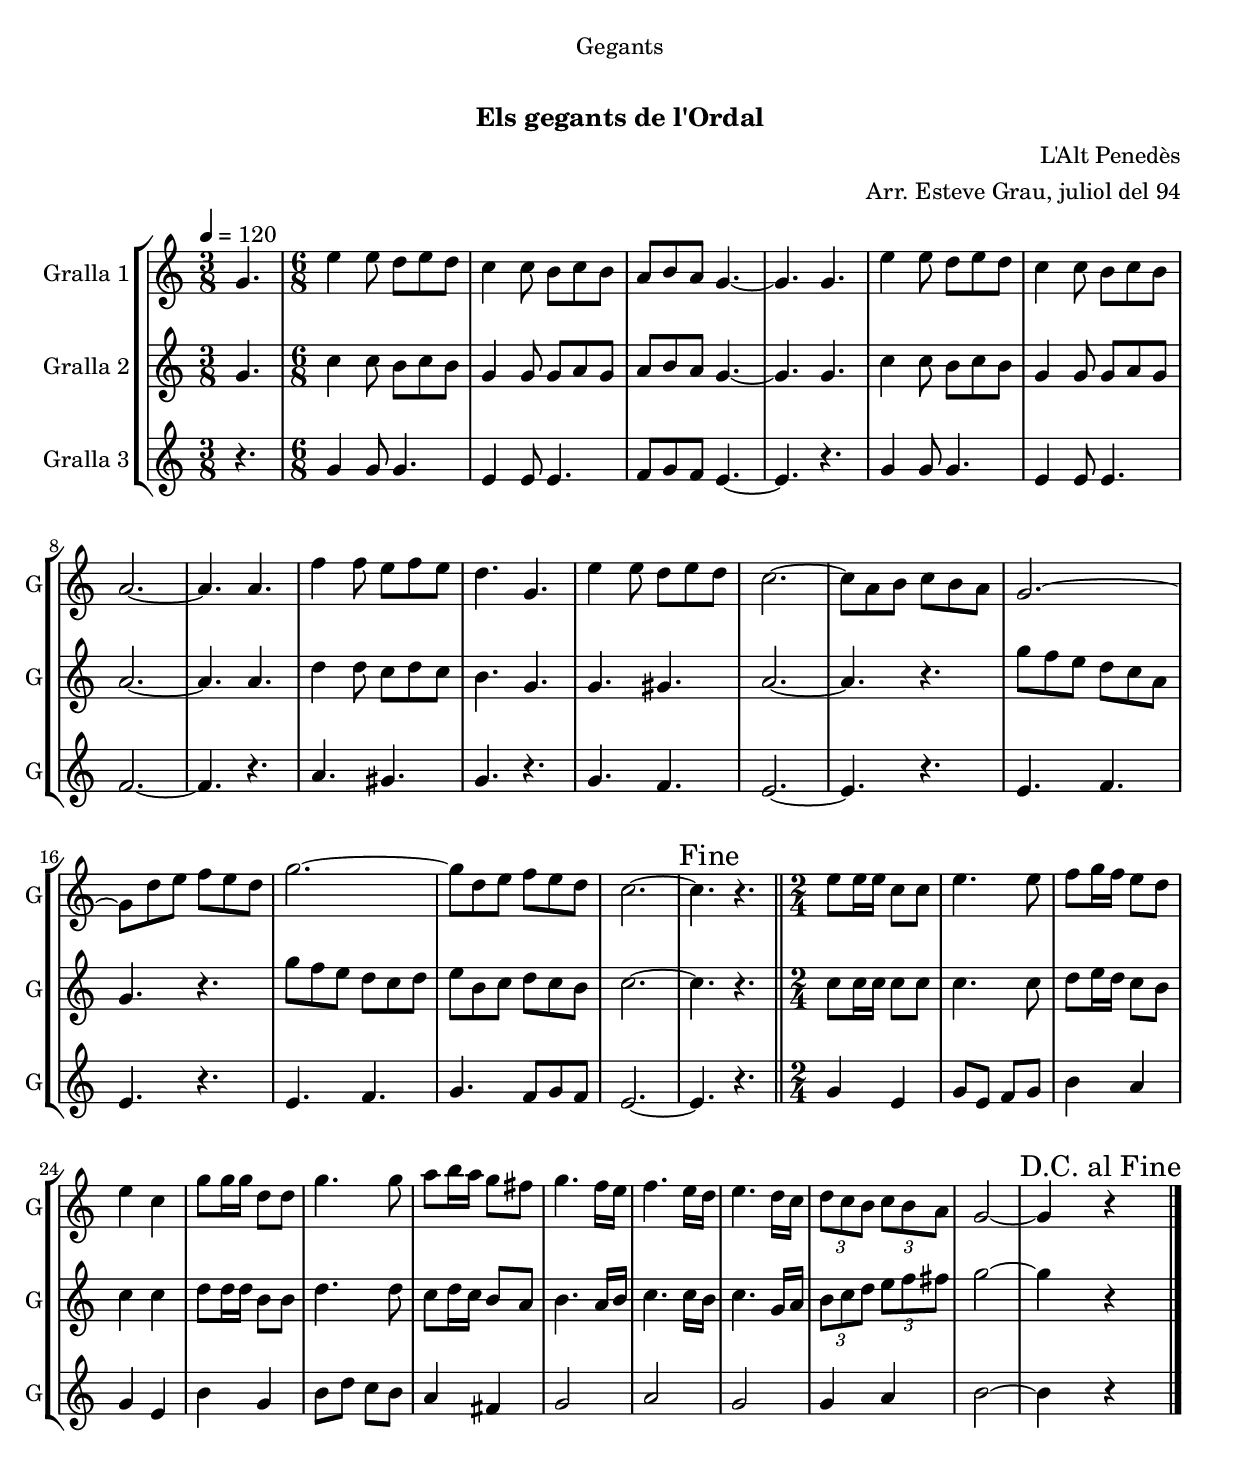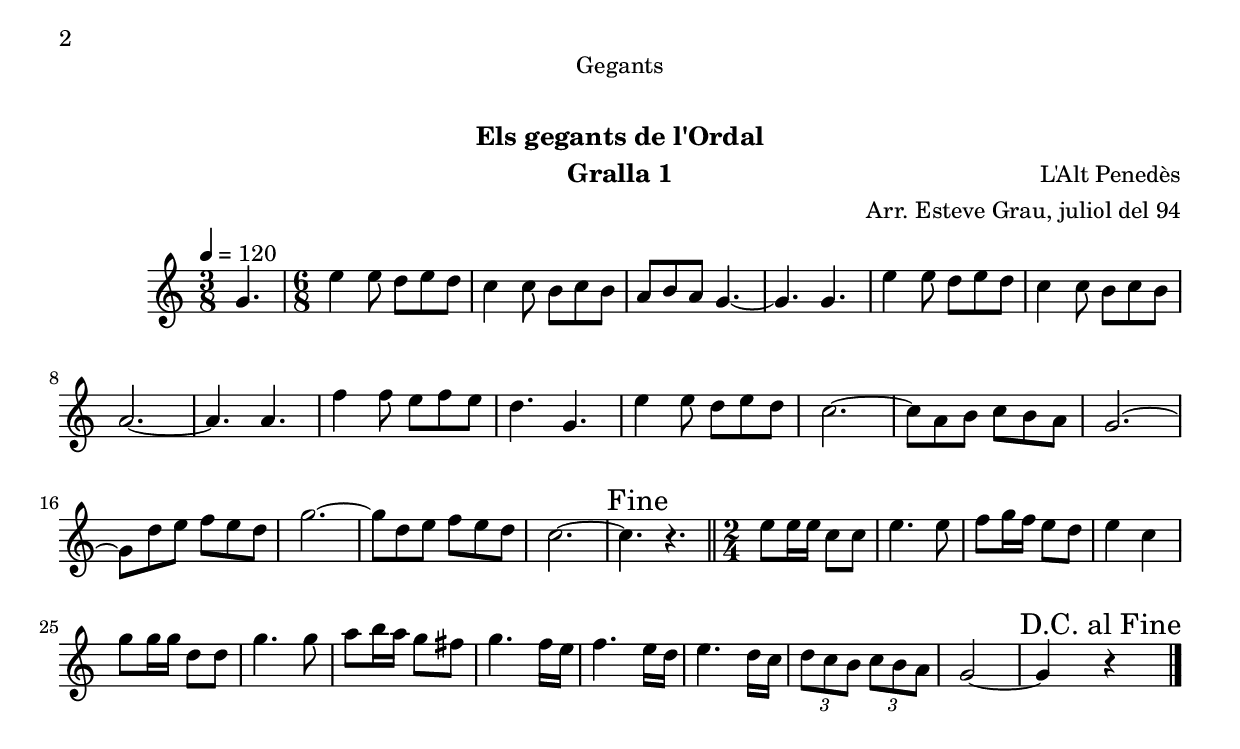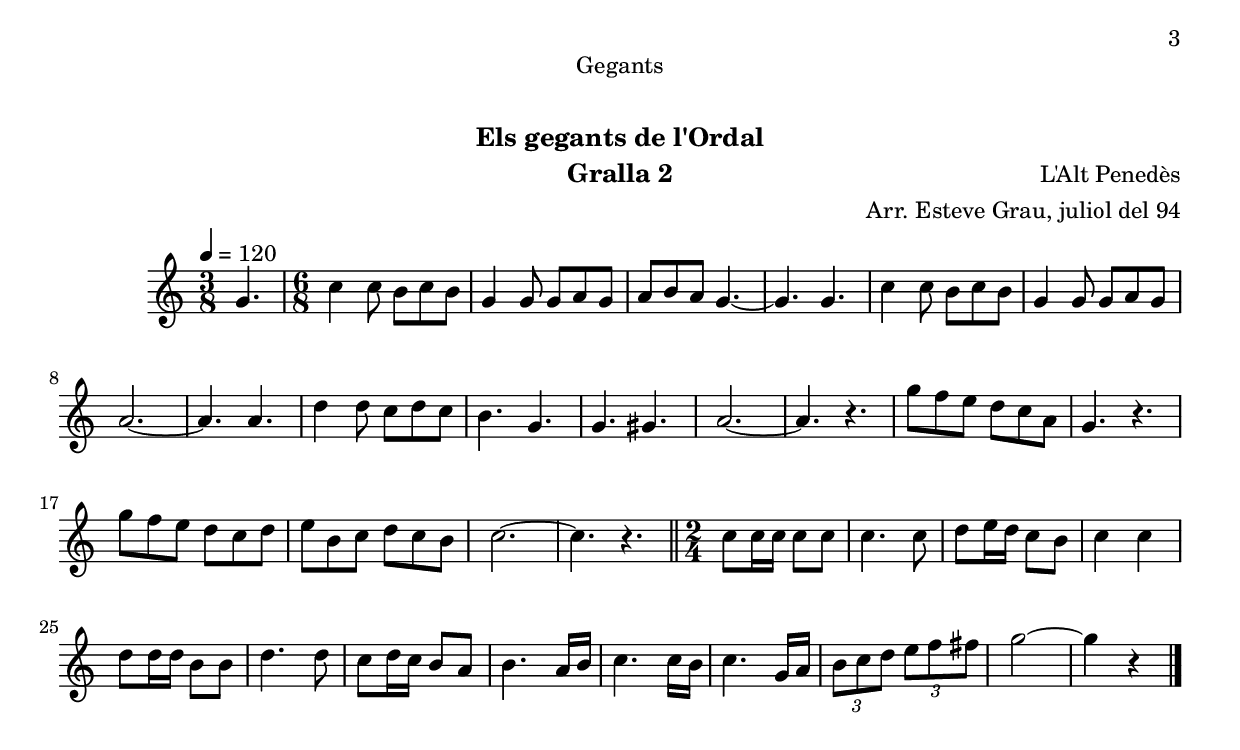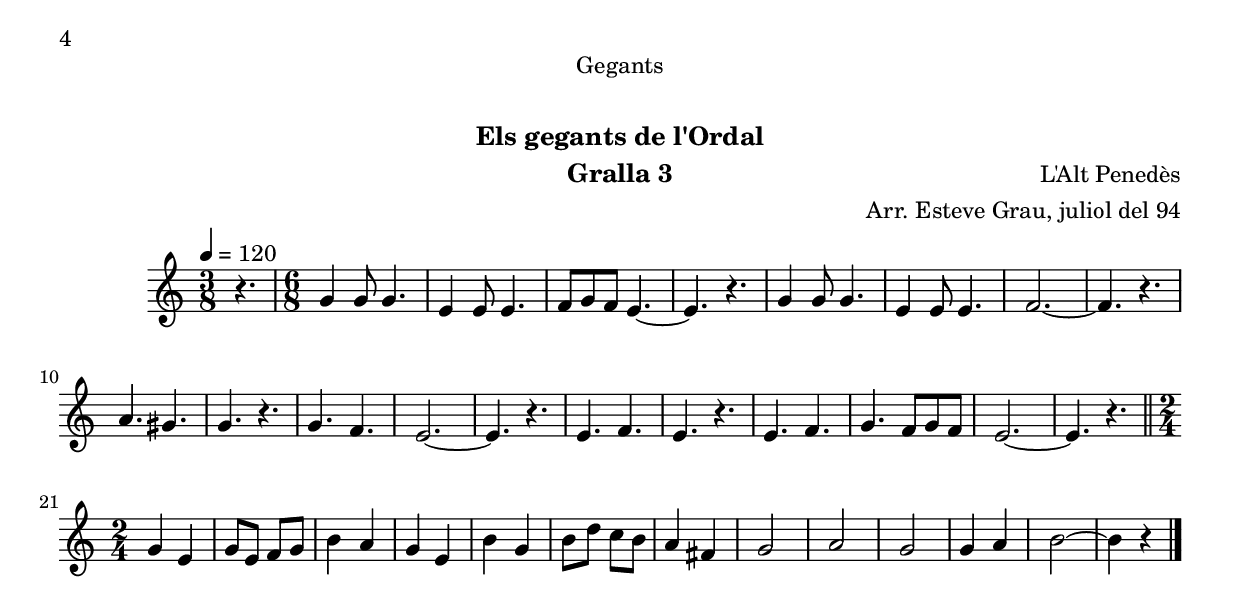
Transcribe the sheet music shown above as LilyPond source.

\version "2.16.0"

\header {
  dedication="Gegants"
  title="      "
  subtitle="Els gegants de l'Ordal"
  subsubtitle=""
  poet=""
  meter=""
  piece=""
  composer="L'Alt Penedès"
  arranger="Arr. Esteve Grau, juliol del 94"
  opus=""
  instrument=""
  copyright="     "
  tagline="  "
}

liniaroAa =
\relative g'
{
  \tempo 4=120
  \clef treble
  \key c \major
  \time 3/8
  g4.  |
  \time 6/8   e'4 e8 d e d  |
  c4 c8 b c b  |
  a8 b a g4. ~  |
  %05
  g4. g  |
  e'4 e8 d e d  |
  c4 c8 b c b  |
  a2. ~  |
  a4. a  |
  %10
  f'4 f8 e f e  |
  d4. g,  |
  e'4 e8 d e d  |
  c2. ~  |
  c8 a b c b a  |
  %15
  g2. ~  |
  g8 d' e f e d  |
  g2. ~  |
  g8 d e f e d  |
  c2. ~  |
  %20
  \mark "Fine" c4. r  \bar "||"
  \time 2/4   e8 e16 e c8 c  |
  e4. e8  |
  f8 g16 f e8 d  |
  e4 c  |
  %25
  g'8 g16 g d8 d  |
  g4. g8  |
  a8 b16 a g8 fis  |
  g4. f16 e  |
  f4. e16 d  |
  %30
  e4. d16 c  |
  \times 2/3 { d8 c b } \times 2/3 { c b a }  |
  g2 ~  |
  \mark "D.C. al Fine" g4 r  \bar "|."
}

liniaroAb =
\relative g'
{
  \tempo 4=120
  \clef treble
  \key c \major
  \time 3/8
  g4.  |
  \time 6/8   c4 c8 b c b  |
  g4 g8 g a g  |
  a8 b a g4. ~  |
  %05
  g4. g  |
  c4 c8 b c b  |
  g4 g8 g a g  |
  a2. ~  |
  a4. a  |
  %10
  d4 d8 c d c  |
  b4. g  |
  g4. gis  |
  a2. ~  |
  a4. r  |
  %15
  g'8 f e d c a  |
  g4. r  |
  g'8 f e d c d  |
  e8 b c d c b  |
  c2. ~  |
  %20
  c4. r  \bar "||"
  \time 2/4   c8 c16 c c8 c  |
  c4. c8  |
  d8 e16 d c8 b  |
  c4 c  |
  %25
  d8 d16 d b8 b  |
  d4. d8  |
  c8 d16 c b8 a  |
  b4. a16 b  |
  c4. c16 b  |
  %30
  c4. g16 a  |
  \times 2/3 { b8 c d } \times 2/3 { e f fis }  |
  g2 ~  |
  g4 r  \bar "|."
}

liniaroAc =
\relative g'
{
  \tempo 4=120
  \clef treble
  \key c \major
  \time 3/8
  r4.  |
  \time 6/8   g4 g8 g4.  |
  e4 e8 e4.  |
  f8 g f e4. ~  |
  %05
  e4. r  |
  g4 g8 g4.  |
  e4 e8 e4.  |
  f2. ~  |
  f4. r  |
  %10
  a4. gis  |
  g4. r  |
  g4. f  |
  e2. ~  |
  e4. r  |
  %15
  e4. f  |
  e4. r  |
  e4. f  |
  g4. f8 g f  |
  e2. ~  |
  %20
  e4. r  \bar "||"
  \time 2/4   g4 e  |
  g8 e f g  |
  b4 a  |
  g4 e  |
  %25
  b'4 g  |
  b8 d c b  |
  a4 fis  |
  g2  |
  a2  |
  %30
  g2  |
  g4 a  |
  b2 ~  |
  b4 r  \bar "|."
}

\bookpart {
  \score {
    \new StaffGroup {
      \override Score.RehearsalMark #'self-alignment-X = #LEFT
      <<
        \new Staff \with {instrumentName = #"Gralla 1" shortInstrumentName = #"G"} \liniaroAa
        \new Staff \with {instrumentName = #"Gralla 2" shortInstrumentName = #"G"} \liniaroAb
        \new Staff \with {instrumentName = #"Gralla 3" shortInstrumentName = #"G"} \liniaroAc
      >>
    }
    \layout {}
  }\score { \unfoldRepeats
    \new StaffGroup {
      \override Score.RehearsalMark #'self-alignment-X = #LEFT
      <<
        \new Staff \with {instrumentName = #"Gralla 1" shortInstrumentName = #"G"} \liniaroAa
        \new Staff \with {instrumentName = #"Gralla 2" shortInstrumentName = #"G"} \liniaroAb
        \new Staff \with {instrumentName = #"Gralla 3" shortInstrumentName = #"G"} \liniaroAc
      >>
    }
    \midi {}
  }
}

\bookpart {
  \header {instrument="Gralla 1"}
  \score {
    \new StaffGroup {
      \override Score.RehearsalMark #'self-alignment-X = #LEFT
      <<
        \new Staff \liniaroAa
      >>
    }
    \layout {}
  }\score { \unfoldRepeats
    \new StaffGroup {
      \override Score.RehearsalMark #'self-alignment-X = #LEFT
      <<
        \new Staff \liniaroAa
      >>
    }
    \midi {}
  }
}

\bookpart {
  \header {instrument="Gralla 2"}
  \score {
    \new StaffGroup {
      \override Score.RehearsalMark #'self-alignment-X = #LEFT
      <<
        \new Staff \liniaroAb
      >>
    }
    \layout {}
  }\score { \unfoldRepeats
    \new StaffGroup {
      \override Score.RehearsalMark #'self-alignment-X = #LEFT
      <<
        \new Staff \liniaroAb
      >>
    }
    \midi {}
  }
}

\bookpart {
  \header {instrument="Gralla 3"}
  \score {
    \new StaffGroup {
      \override Score.RehearsalMark #'self-alignment-X = #LEFT
      <<
        \new Staff \liniaroAc
      >>
    }
    \layout {}
  }\score { \unfoldRepeats
    \new StaffGroup {
      \override Score.RehearsalMark #'self-alignment-X = #LEFT
      <<
        \new Staff \liniaroAc
      >>
    }
    \midi {}
  }
}

